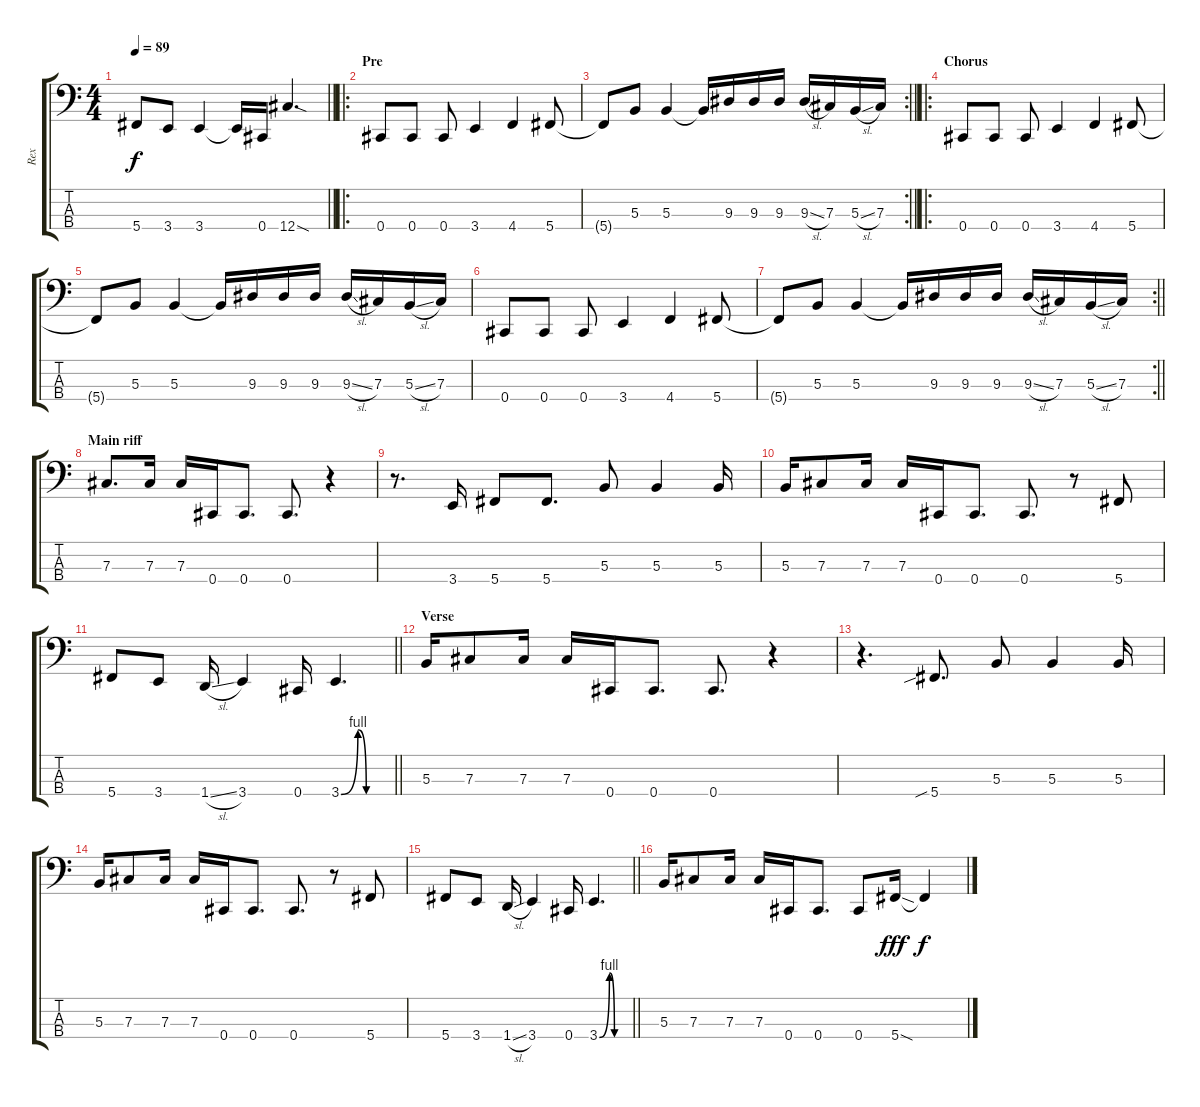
\track ("Rex" "Rex") {instrument electricbasspick}
\staff {score tabs}
\tuning (E2 B1 Gb1 Db1) {hide}
\ts (4 4)
\tempo 89
\clef f4
\barLineRight lightlight
\ks c
5.4.8{dy f} 3.4.8 3.4.4 3.4{t}.16 0.4.16 12.4{sod}.4{d} |
\ro
\section ("" "Pre")
0.4.8 0.4.8 0.4.8 3.4.4 4.4.4 5.4.8 |
\rc 2
\barLineRight lightlight
5.4{t}.8 5.3.8 5.3.4 5.3{t}.16 9.3.16 9.3.16 9.3.16 9.3{sl}.16 7.3.16 5.3{sl}.16 7.3.16 |
\ro
\section ("" "Chorus")
0.4.8 0.4.8 0.4.8 3.4.4 4.4.4 5.4.8 |
5.4{t}.8 5.3.8 5.3.4 5.3{t}.16 9.3.16 9.3.16 9.3.16 9.3{sl}.16 7.3.16 5.3{sl}.16 7.3.16 |
0.4.8 0.4.8 0.4.8 3.4.4 4.4.4 5.4.8 |
\rc 2
\barLineRight lightlight
5.4{t}.8 5.3.8 5.3.4 5.3{t}.16 9.3.16 9.3.16 9.3.16 9.3{sl}.16 7.3.16 5.3{sl}.16 7.3.16 |
\section ("" "Main riff")
7.3.8{d} 7.3.16 7.3.16 0.4.16 0.4.8{d} 0.4.8{d} r.4 |
r.8{d} 3.4.16 5.4.8 5.4.8{d} 5.3.8 5.3.4 5.3.16 |
5.3.16 7.3.8 7.3.16 7.3.16 0.4.16 0.4.8{d} 0.4.8{d} r.8 5.4.8 |
\barLineRight lightlight
5.4.8 3.4.8 1.4{sl}.16 3.4.4 0.4.16 3.4{be (custom 0 0 20 4 30 0 60 0)}.4{d} |
\section ("" "Verse")
5.3.16 7.3.8 7.3.16 7.3.16 0.4.16 0.4.8{d} 0.4.8{d} r.4 |
r.4{d} 5.4{sib}.8{d} 5.3.8 5.3.4 5.3.16 |
5.3.16 7.3.8 7.3.16 7.3.16 0.4.16 0.4.8{d} 0.4.8{d} r.8 5.4.8 |
\barLineRight lightlight
5.4.8 3.4.8 1.4{sl}.16 3.4.4 0.4.16 3.4{be (custom 0 0 20 4 30 0 60 0)}.4{d} |
5.3.16 7.3.8 7.3.16 7.3.16 0.4.16 0.4.8{d} 0.4.8 5.4{sod}.16{dy fff} 5.4{t}.4{dy f}
